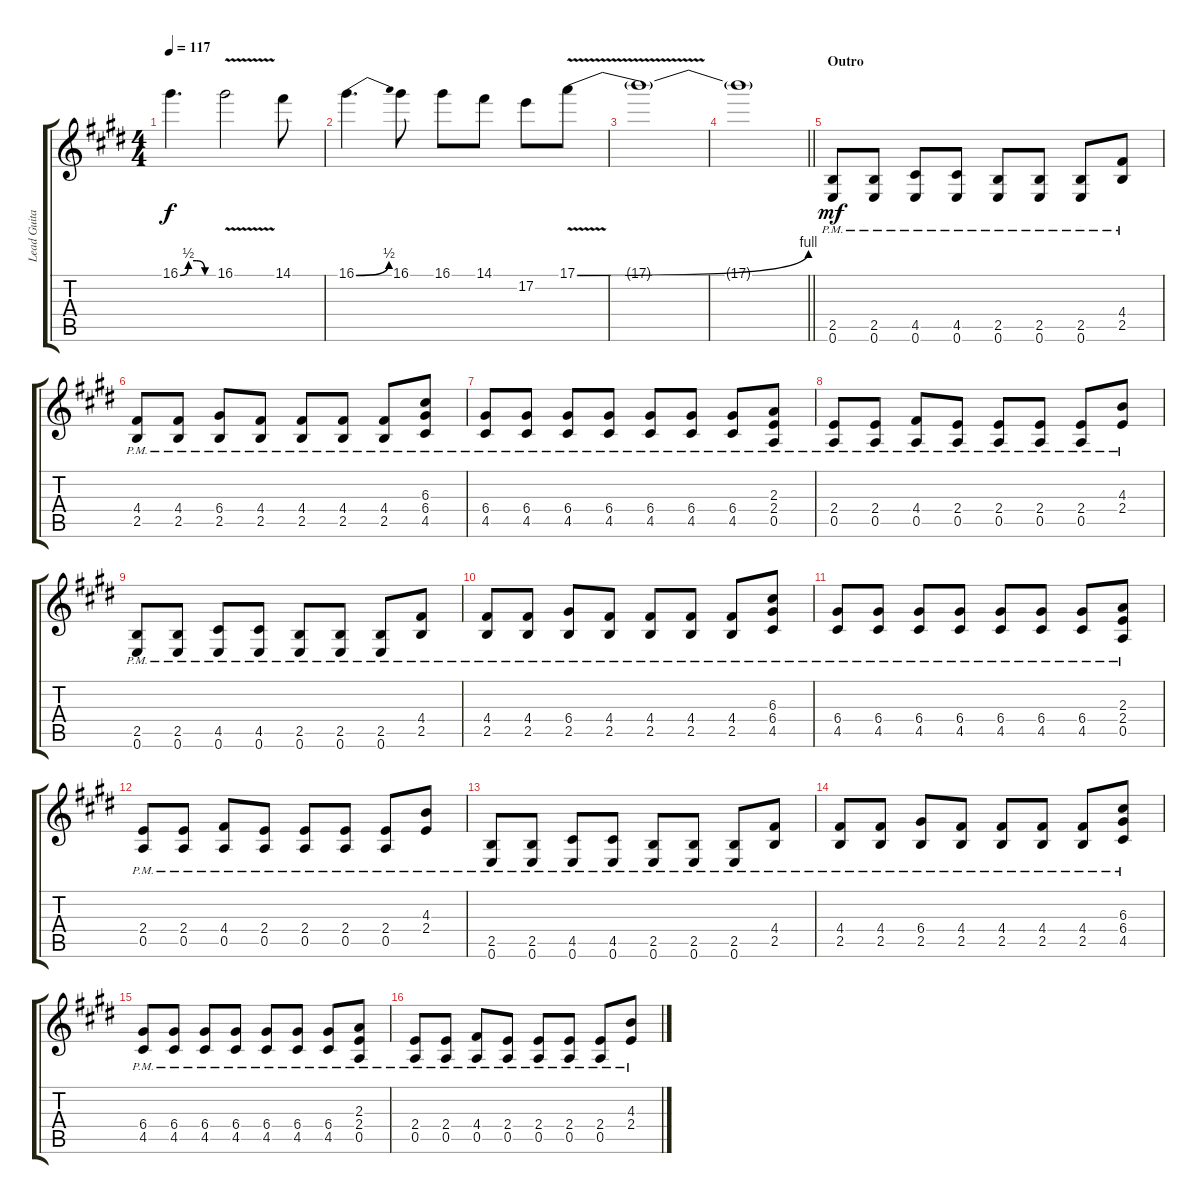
\track ("Lead Guitar" "Lead Guita") {instrument distortionguitar}
\staff {score tabs}
\tuning (E4 B3 G3 D3 A2 E2) {hide}
\ts (4 4)
\tempo 117
\clef g2
\ks c#minor
16.1{be (custom 0 0 15 2 30 2 45 0 60 0)}.4{d dy f} 16.1{v}.2 14.1.8 |
16.1{be (bend 0 0 60 2)}.4{d} 16.1.8 16.1.8 14.1.8 17.2.8 17.1{be (bend 0 0 60 4) v}.8 |
17.1{t}.1 |
\barLineRight lightlight
17.1{t}.1 |
\section ("" "Outro")
(2.5{pm} 0.6{pm}).8{dy mf} (2.5{pm} 0.6{pm}).8 (4.5{pm} 0.6{pm}).8 (4.5{pm} 0.6{pm}).8 (2.5{pm} 0.6{pm}).8 (2.5{pm} 0.6{pm}).8 (2.5{pm} 0.6{pm}).8 (4.4{pm} 2.5{pm}).8 |
(4.4{pm} 2.5{pm}).8 (4.4{pm} 2.5{pm}).8 (6.4{pm} 2.5{pm}).8 (4.4{pm} 2.5{pm}).8 (4.4{pm} 2.5{pm}).8 (4.4{pm} 2.5{pm}).8 (4.4{pm} 2.5{pm}).8 (6.3{pm} 6.4{pm} 4.5{pm}).8 |
(6.4{pm} 4.5{pm}).8 (6.4{pm} 4.5{pm}).8 (6.4{pm} 4.5{pm}).8 (6.4{pm} 4.5{pm}).8 (6.4{pm} 4.5{pm}).8 (6.4{pm} 4.5{pm}).8 (6.4{pm} 4.5{pm}).8 (2.3{pm} 2.4{pm} 0.5{pm}).8 |
(2.4{pm} 0.5{pm}).8 (2.4{pm} 0.5{pm}).8 (4.4{pm} 0.5{pm}).8 (2.4{pm} 0.5{pm}).8 (2.4{pm} 0.5{pm}).8 (2.4{pm} 0.5{pm}).8 (2.4{pm} 0.5{pm}).8 (4.3{pm} 2.4{pm}).8 |
(2.5{pm} 0.6{pm}).8 (2.5{pm} 0.6{pm}).8 (4.5{pm} 0.6{pm}).8 (4.5{pm} 0.6{pm}).8 (2.5{pm} 0.6{pm}).8 (2.5{pm} 0.6{pm}).8 (2.5{pm} 0.6{pm}).8 (4.4{pm} 2.5{pm}).8 |
(4.4{pm} 2.5{pm}).8 (4.4{pm} 2.5{pm}).8 (6.4{pm} 2.5{pm}).8 (4.4{pm} 2.5{pm}).8 (4.4{pm} 2.5{pm}).8 (4.4{pm} 2.5{pm}).8 (4.4{pm} 2.5{pm}).8 (6.3{pm} 6.4{pm} 4.5{pm}).8 |
(6.4{pm} 4.5{pm}).8 (6.4{pm} 4.5{pm}).8 (6.4{pm} 4.5{pm}).8 (6.4{pm} 4.5{pm}).8 (6.4{pm} 4.5{pm}).8 (6.4{pm} 4.5{pm}).8 (6.4{pm} 4.5{pm}).8 (2.3{pm} 2.4{pm} 0.5{pm}).8 |
(2.4{pm} 0.5{pm}).8 (2.4{pm} 0.5{pm}).8 (4.4{pm} 0.5{pm}).8 (2.4{pm} 0.5{pm}).8 (2.4{pm} 0.5{pm}).8 (2.4{pm} 0.5{pm}).8 (2.4{pm} 0.5{pm}).8 (4.3{pm} 2.4{pm}).8 |
(2.5{pm} 0.6{pm}).8 (2.5{pm} 0.6{pm}).8 (4.5{pm} 0.6{pm}).8 (4.5{pm} 0.6{pm}).8 (2.5{pm} 0.6{pm}).8 (2.5{pm} 0.6{pm}).8 (2.5{pm} 0.6{pm}).8 (4.4{pm} 2.5{pm}).8 |
(4.4{pm} 2.5{pm}).8 (4.4{pm} 2.5{pm}).8 (6.4{pm} 2.5{pm}).8 (4.4{pm} 2.5{pm}).8 (4.4{pm} 2.5{pm}).8 (4.4{pm} 2.5{pm}).8 (4.4{pm} 2.5{pm}).8 (6.3{pm} 6.4{pm} 4.5{pm}).8 |
(6.4{pm} 4.5{pm}).8 (6.4{pm} 4.5{pm}).8 (6.4{pm} 4.5{pm}).8 (6.4{pm} 4.5{pm}).8 (6.4{pm} 4.5{pm}).8 (6.4{pm} 4.5{pm}).8 (6.4{pm} 4.5{pm}).8 (2.3{pm} 2.4{pm} 0.5{pm}).8 |
(2.4{pm} 0.5{pm}).8 (2.4{pm} 0.5{pm}).8 (4.4{pm} 0.5{pm}).8 (2.4{pm} 0.5{pm}).8 (2.4{pm} 0.5{pm}).8 (2.4{pm} 0.5{pm}).8 (2.4{pm} 0.5{pm}).8 (4.3{pm} 2.4{pm}).8
